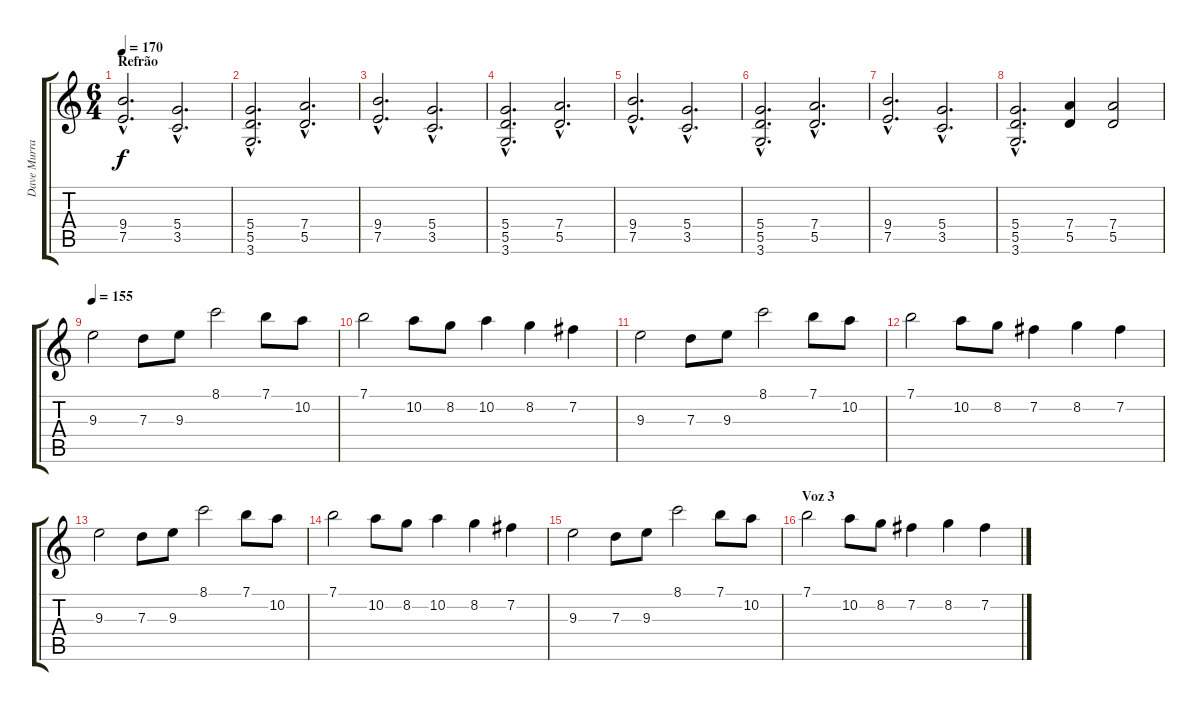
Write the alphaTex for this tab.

\track ("Dave Murray" "Dave Murra") {instrument electricguitarclean}
\staff {score tabs}
\tuning (E4 B3 G3 D3 A2 E2) {hide}
\ts (6 4)
\section ("" "Refrão")
\tempo 170
\clef g2
\ks c
(9.4{hac} 7.5{hac}).2{d dy f instrument distortionguitar} (5.4{hac} 3.5{hac}).2{d} |
(5.4{hac} 5.5{hac} 3.6{hac}).2{d} (7.4{hac} 5.5{hac}).2{d} |
(9.4{hac} 7.5{hac}).2{d} (5.4{hac} 3.5{hac}).2{d} |
(5.4{hac} 5.5{hac} 3.6{hac}).2{d} (7.4{hac} 5.5{hac}).2{d} |
(9.4{hac} 7.5{hac}).2{d} (5.4{hac} 3.5{hac}).2{d} |
(5.4{hac} 5.5{hac} 3.6{hac}).2{d} (7.4{hac} 5.5{hac}).2{d} |
(9.4{hac} 7.5{hac}).2{d} (5.4{hac} 3.5{hac}).2{d} |
(5.4{hac} 5.5{hac} 3.6{hac}).2{d} (7.4 5.5).4 (7.4 5.5).2 |
\tempo 155
9.3.2{volume 16 instrument electricguitarclean} 7.3.8 9.3.8 8.1.2 7.1.8 10.2.8 |
7.1.2 10.2.8 8.2.8 10.2.4 8.2.4 7.2.4 |
9.3.2 7.3.8 9.3.8 8.1.2 7.1.8 10.2.8 |
7.1.2 10.2.8 8.2.8 7.2.4 8.2.4 7.2.4 |
9.3.2 7.3.8 9.3.8 8.1.2 7.1.8 10.2.8 |
7.1.2 10.2.8 8.2.8 10.2.4 8.2.4 7.2.4 |
9.3.2 7.3.8 9.3.8 8.1.2 7.1.8 10.2.8 |
\section ("" "Voz 3")
7.1.2 10.2.8 8.2.8 7.2.4 8.2.4 7.2.4
